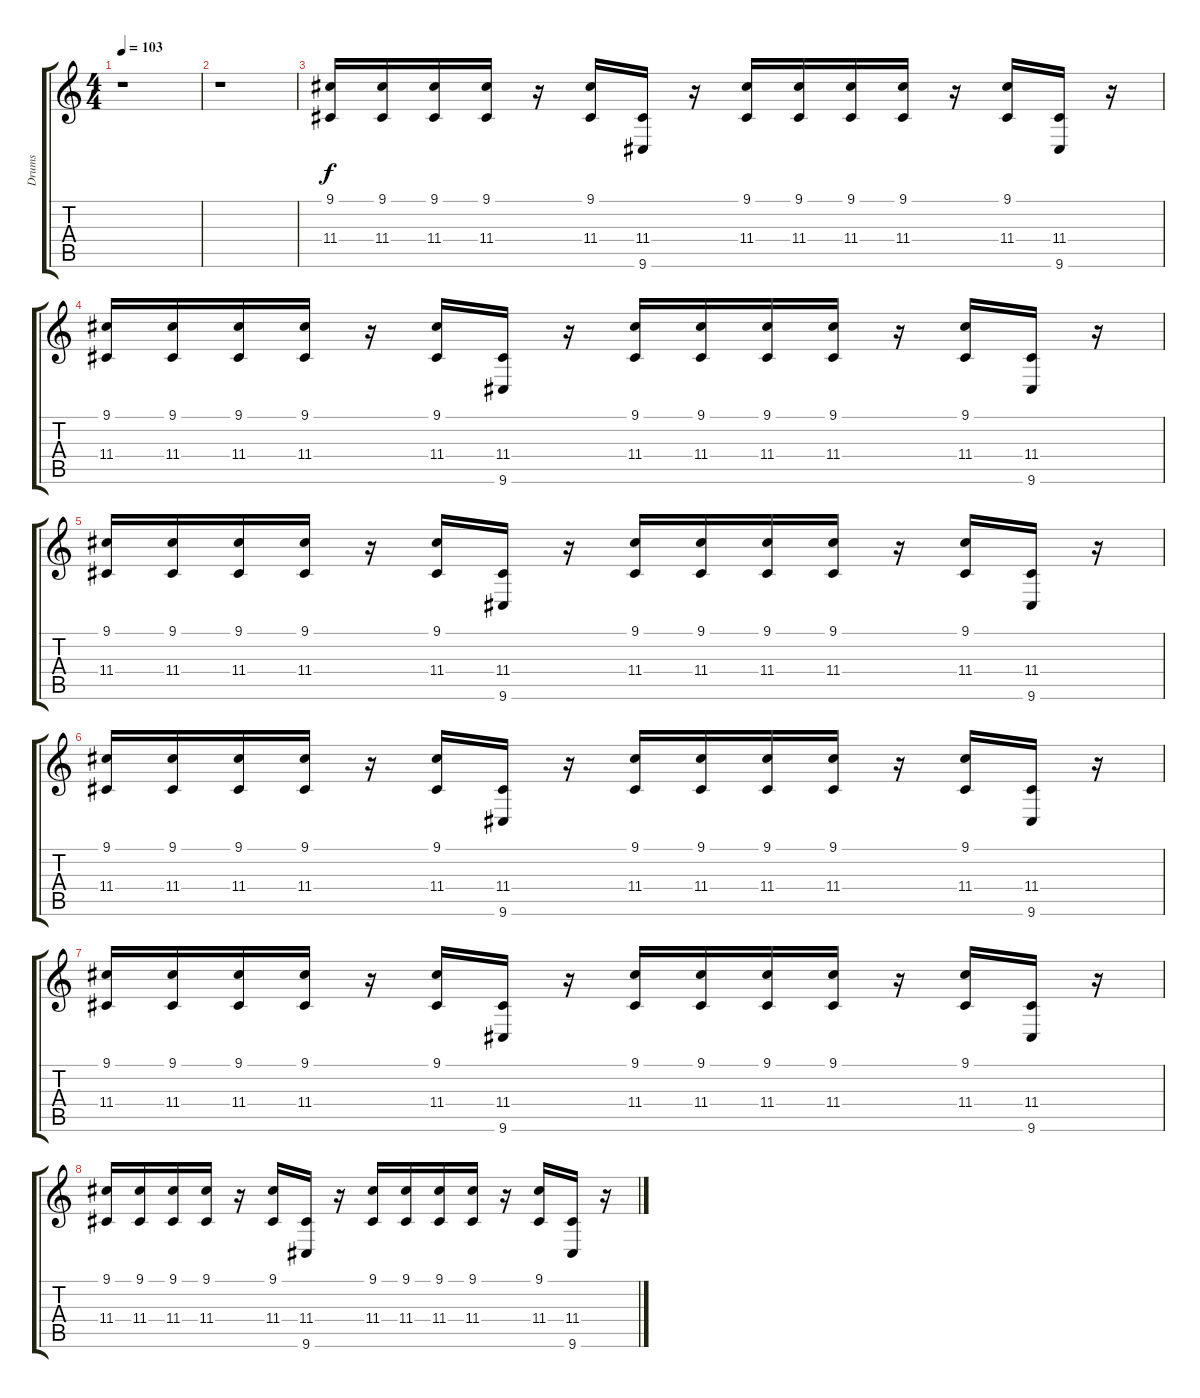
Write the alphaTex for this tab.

\track ("Drums" "Drums") {instrument sitar}
\staff {score tabs}
\tuning (E4 B3 G3 D3 A2 E2) {hide}
\ts (4 4)
\tempo 103
\clef g2
\ks c
r.1{dy f} |
r.1 |
(9.1 11.4).16 (9.1 11.4).16 (9.1 11.4).16 (9.1 11.4).16 r.16 (9.1 11.4).16 (11.4 9.6).16 r.16 (9.1 11.4).16 (9.1 11.4).16 (9.1 11.4).16 (9.1 11.4).16 r.16 (9.1 11.4).16 (11.4 9.6).16 r.16 |
(9.1 11.4).16 (9.1 11.4).16 (9.1 11.4).16 (9.1 11.4).16 r.16 (9.1 11.4).16 (11.4 9.6).16 r.16 (9.1 11.4).16 (9.1 11.4).16 (9.1 11.4).16 (9.1 11.4).16 r.16 (9.1 11.4).16 (11.4 9.6).16 r.16 |
(9.1 11.4).16 (9.1 11.4).16 (9.1 11.4).16 (9.1 11.4).16 r.16 (9.1 11.4).16 (11.4 9.6).16 r.16 (9.1 11.4).16 (9.1 11.4).16 (9.1 11.4).16 (9.1 11.4).16 r.16 (9.1 11.4).16 (11.4 9.6).16 r.16 |
(9.1 11.4).16 (9.1 11.4).16 (9.1 11.4).16 (9.1 11.4).16 r.16 (9.1 11.4).16 (11.4 9.6).16 r.16 (9.1 11.4).16 (9.1 11.4).16 (9.1 11.4).16 (9.1 11.4).16 r.16 (9.1 11.4).16 (11.4 9.6).16 r.16 |
(9.1 11.4).16 (9.1 11.4).16 (9.1 11.4).16 (9.1 11.4).16 r.16 (9.1 11.4).16 (11.4 9.6).16 r.16 (9.1 11.4).16 (9.1 11.4).16 (9.1 11.4).16 (9.1 11.4).16 r.16 (9.1 11.4).16 (11.4 9.6).16 r.16 |
(9.1 11.4).16 (9.1 11.4).16 (9.1 11.4).16 (9.1 11.4).16 r.16 (9.1 11.4).16 (11.4 9.6).16 r.16 (9.1 11.4).16 (9.1 11.4).16 (9.1 11.4).16 (9.1 11.4).16 r.16 (9.1 11.4).16 (11.4 9.6).16 r.16
